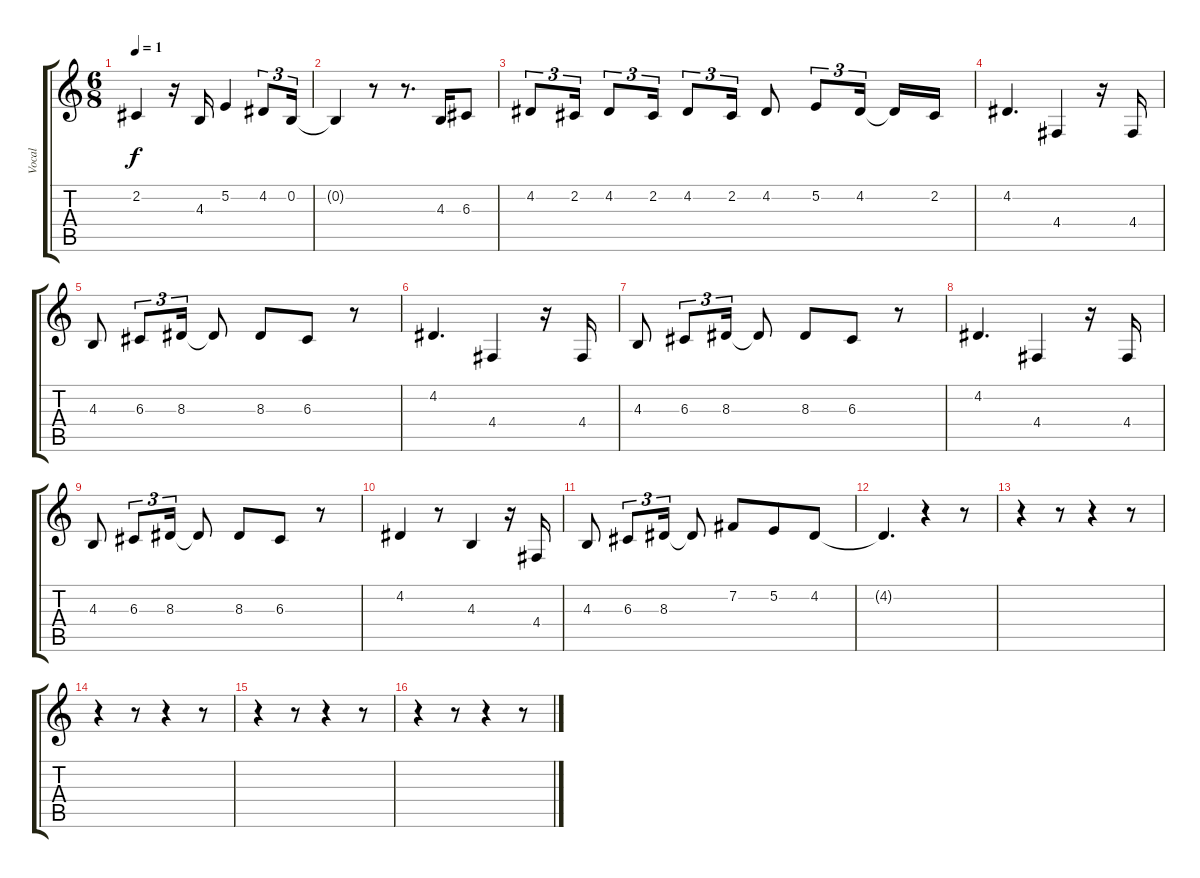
\track ("Vocal" "Vocal") {instrument lead6voice}
\staff {score tabs}
\tuning (E4 B3 G3 D3 A2 E2) {hide}
\ts (6 8)
\tempo 1
\clef g2
\ks c
2.2.4{dy f} r.16 4.3.16 5.2.4 4.2.8{tu (3 2)} 0.2.16{tu (3 2)} |
0.2{t}.4 r.8 r.8{d} 4.3.16 6.3.8 |
4.2.8{tu (3 2)} 2.2.16{tu (3 2)} 4.2.8{tu (3 2)} 2.2.16{tu (3 2)} 4.2.8{tu (3 2)} 2.2.16{tu (3 2)} 4.2.8 5.2.8{tu (3 2)} 4.2.16{tu (3 2)} 4.2{t}.16 2.2.16 |
4.2.4{d} 4.4.4 r.16 4.4.16 |
4.3.8 6.3.8{tu (3 2)} 8.3.16{tu (3 2)} 8.3{t}.8 8.3.8 6.3.8 r.8 |
4.2.4{d} 4.4.4 r.16 4.4.16 |
4.3.8 6.3.8{tu (3 2)} 8.3.16{tu (3 2)} 8.3{t}.8 8.3.8 6.3.8 r.8 |
4.2.4{d} 4.4.4 r.16 4.4.16 |
4.3.8 6.3.8{tu (3 2)} 8.3.16{tu (3 2)} 8.3{t}.8 8.3.8 6.3.8 r.8 |
4.2.4 r.8 4.3.4 r.16 4.4.16 |
4.3.8 6.3.8{tu (3 2)} 8.3.16{tu (3 2)} 8.3{t}.8 7.2.8 5.2.8 4.2.8 |
4.2{t}.4{d} r.4 r.8 |
r.4 r.8 r.4 r.8 |
r.4 r.8 r.4 r.8 |
r.4 r.8 r.4 r.8 |
r.4 r.8 r.4 r.8
